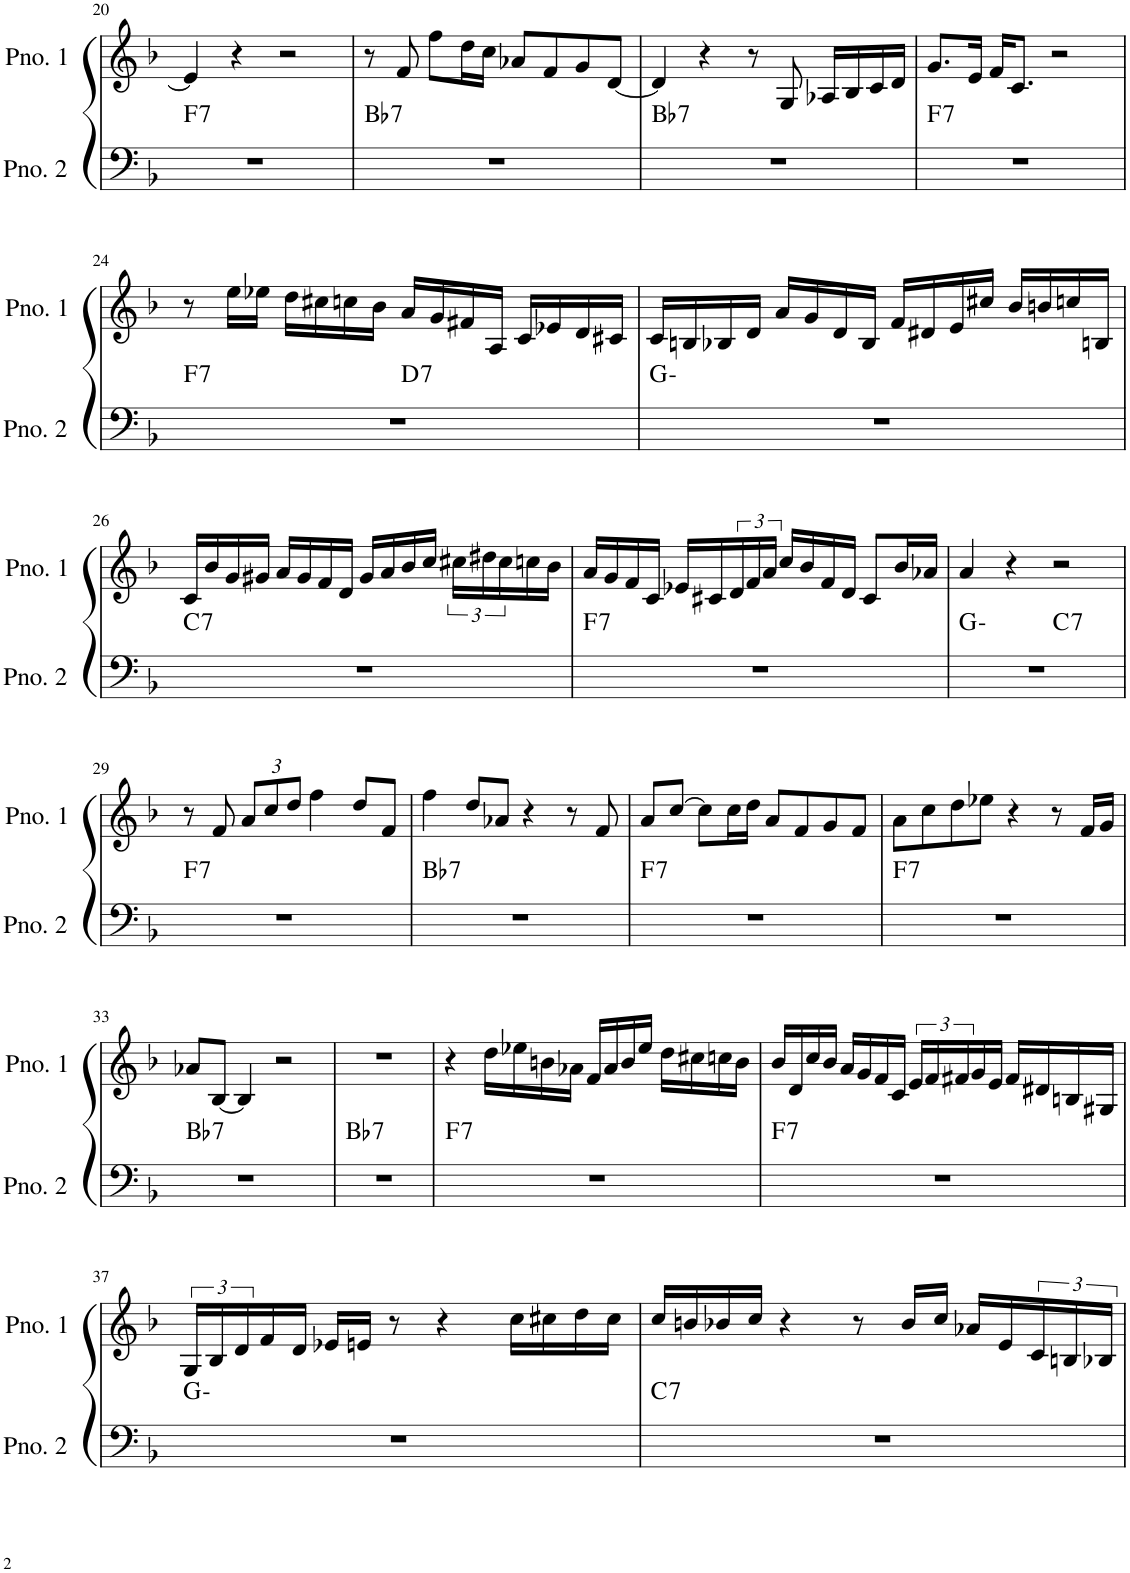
**kern	**harte	**kern
*part2	*part2	*part1
*staff2	*	*staff1
*I"ピアノ 2	*	*I"ピアノ 1
!!LO:PB:g=z
*clefF4	*	*clefG2
*k[b-]	*	*k[b-]
*M4/4	*	*M4/4
=20	=20	=20
!	!LO:H:kt=7	!
1r	F:7	4e-/]
.	.	4r
.	.	2r
=21	=21	=21
!	!LO:H:kt=7	!
1r	Bb:7	8r
.	.	8f/
.	.	8ff\L
.	.	16dd\L
.	.	16cc\JJ
.	.	8a-X/L
.	.	8f/
.	.	8g/
.	.	[8d/J
=22	=22	=22
!	!LO:H:kt=7	!
1r	Bb:7	4d/]
.	.	4r
.	.	8r
.	.	8G/
.	.	16A-X/LL
.	.	16B-/
.	.	16c/
.	.	16d/JJ
=23	=23	=23
!	!LO:H:kt=7	!
1r	F:7	8.g/L
.	.	16e/Jk
.	.	16f/KL
.	.	8.c/J
.	.	2r
!!LO:LB:g=z
=24	=24	=24
!	!LO:H:kt=7	!
*^	*	*
1r	2ryy	F:7	8r
.	.	.	16ee\LL
.	.	.	16ee-X\JJ
.	.	.	16dd\LL
.	.	.	16cc#X\
.	.	.	16ccn\
.	.	.	16b-\JJ
!	!	!LO:H:kt=7	!
.	2ryy	D:7	16a/LL
.	.	.	16g/
.	.	.	16f#X/
.	.	.	16A/JJ
.	.	.	16c/LL
.	.	.	16e-X/
.	.	.	16d/
.	.	.	16c#X/JJ
*v	*v	*	*
=25	=25	=25
1r	G:min	16c/LL
.	.	16Bn/
.	.	16B-X/
.	.	16d/JJ
.	.	16a/LL
.	.	16g/
.	.	16d/
.	.	16B-/JJ
.	.	16f/LL
.	.	16d#X/
.	.	16e/
.	.	16cc#X/JJ
.	.	16b-/LL
.	.	16bn/
.	.	16ccn/
.	.	16Bn/JJ
!!LO:LB:g=z
=26	=26	=26
!	!LO:H:kt=7	!
1r	C:7	16c/LL
.	.	16b-/
.	.	16g/
.	.	16g#X/JJ
.	.	16a/LL
.	.	16g#/
.	.	16f/
.	.	16d/JJ
.	.	16g#/LL
.	.	16a/
.	.	16b-/
.	.	16cc/JJ
.	.	24cc#X\LL
.	.	24dd#X\
.	.	24cc#\
.	.	16ccn\
.	.	16b-\JJ
=27	=27	=27
!	!LO:H:kt=7	!
1r	F:7	16a/LL
.	.	16g/
.	.	16f/
.	.	16c/JJ
.	.	16e-X/LL
.	.	16c#X/
.	.	24d/
.	.	24f/
.	.	24a/JJ
.	.	16cc/LL
.	.	16b-/
.	.	16f/
.	.	16d/JJ
.	.	8c#/L
.	.	16b-/L
.	.	16a-X/JJ
=28	=28	=28
*^	*	*
1r	2ryy	G:min	4a/
.	.	.	4r
!	!	!LO:H:kt=7	!
.	2ryy	C:7	2r
!!LO:LB:g=z
=29	=29	=29	=29
!	!	!LO:H:kt=7	!
*v	*v	*	*
1r	F:7	8r
.	.	8f/
*	*	*Xbrackettup
.	.	12a/L
.	.	12cc/
.	.	12dd/J
.	.	4ff\
.	.	8dd/L
.	.	8f/J
=30	=30	=30
!	!LO:H:kt=7	!
1r	Bb:7	4ff\
.	.	8dd/L
.	.	8a-X/J
.	.	4r
.	.	8r
.	.	8f/
=31	=31	=31
!	!LO:H:kt=7	!
1r	F:7	8a/L
.	.	[8cc/J
.	.	8cc\L]
.	.	16cc\L
.	.	16dd\JJ
.	.	8a/L
.	.	8f/
.	.	8g/
.	.	8f/J
=32	=32	=32
!	!LO:H:kt=7	!
1r	F:7	8a\L
.	.	8cc\
.	.	8dd\
.	.	8ee-X\J
.	.	4r
.	.	8r
.	.	16f/LL
.	.	16g/JJ
!!LO:LB:g=z
=33	=33	=33
!	!LO:H:kt=7	!
1r	Bb:7	8a-X/L
.	.	[8B-/J
.	.	4B-/]
.	.	2r
=34	=34	=34
!	!LO:H:kt=7	!
1r	Bb:7	1r
=35	=35	=35
!	!LO:H:kt=7	!
1r	F:7	4r
.	.	16dd\LL
.	.	16ee-X\
.	.	16bn\
.	.	16a-X\JJ
.	.	16f/LL
.	.	16a-/
.	.	16b/
.	.	16ee-/JJ
.	.	16dd\LL
.	.	16cc#X\
.	.	16ccn\
.	.	16b\JJ
=36	=36	=36
!	!LO:H:kt=7	!
1r	F:7	16b-/LL
.	.	16d/
.	.	16cc/
.	.	16b-/JJ
.	.	16a/LL
.	.	16g/
.	.	16f/
.	.	16c/JJ
*	*	*brackettup
.	.	24e/LL
.	.	24f/
.	.	24f#X/
.	.	16g/
.	.	16e/JJ
.	.	16f#/LL
.	.	16d#X/
.	.	16Bn/
.	.	16G#X/JJ
!!LO:LB:g=z
=37	=37	=37
1r	G:min	24G/LL
.	.	24B-/
.	.	24d/
.	.	16f/
.	.	16d/JJ
.	.	16e-X/LL
.	.	16en/JJ
.	.	8r
.	.	4r
.	.	16cc\LL
.	.	16cc#X\
.	.	16dd\
.	.	16cc#\JJ
=38	=38	=38
!	!LO:H:kt=7	!
1r	C:7	16cc/LL
.	.	16bn/
.	.	16b-X/
.	.	16cc/JJ
.	.	4r
.	.	8r
.	.	16b-/LL
.	.	16cc/JJ
.	.	16a-X/LL
.	.	16e/
.	.	24c/
.	.	24Bn/
.	.	24B-X/JJ
=	=	=
*-	*-	*-
